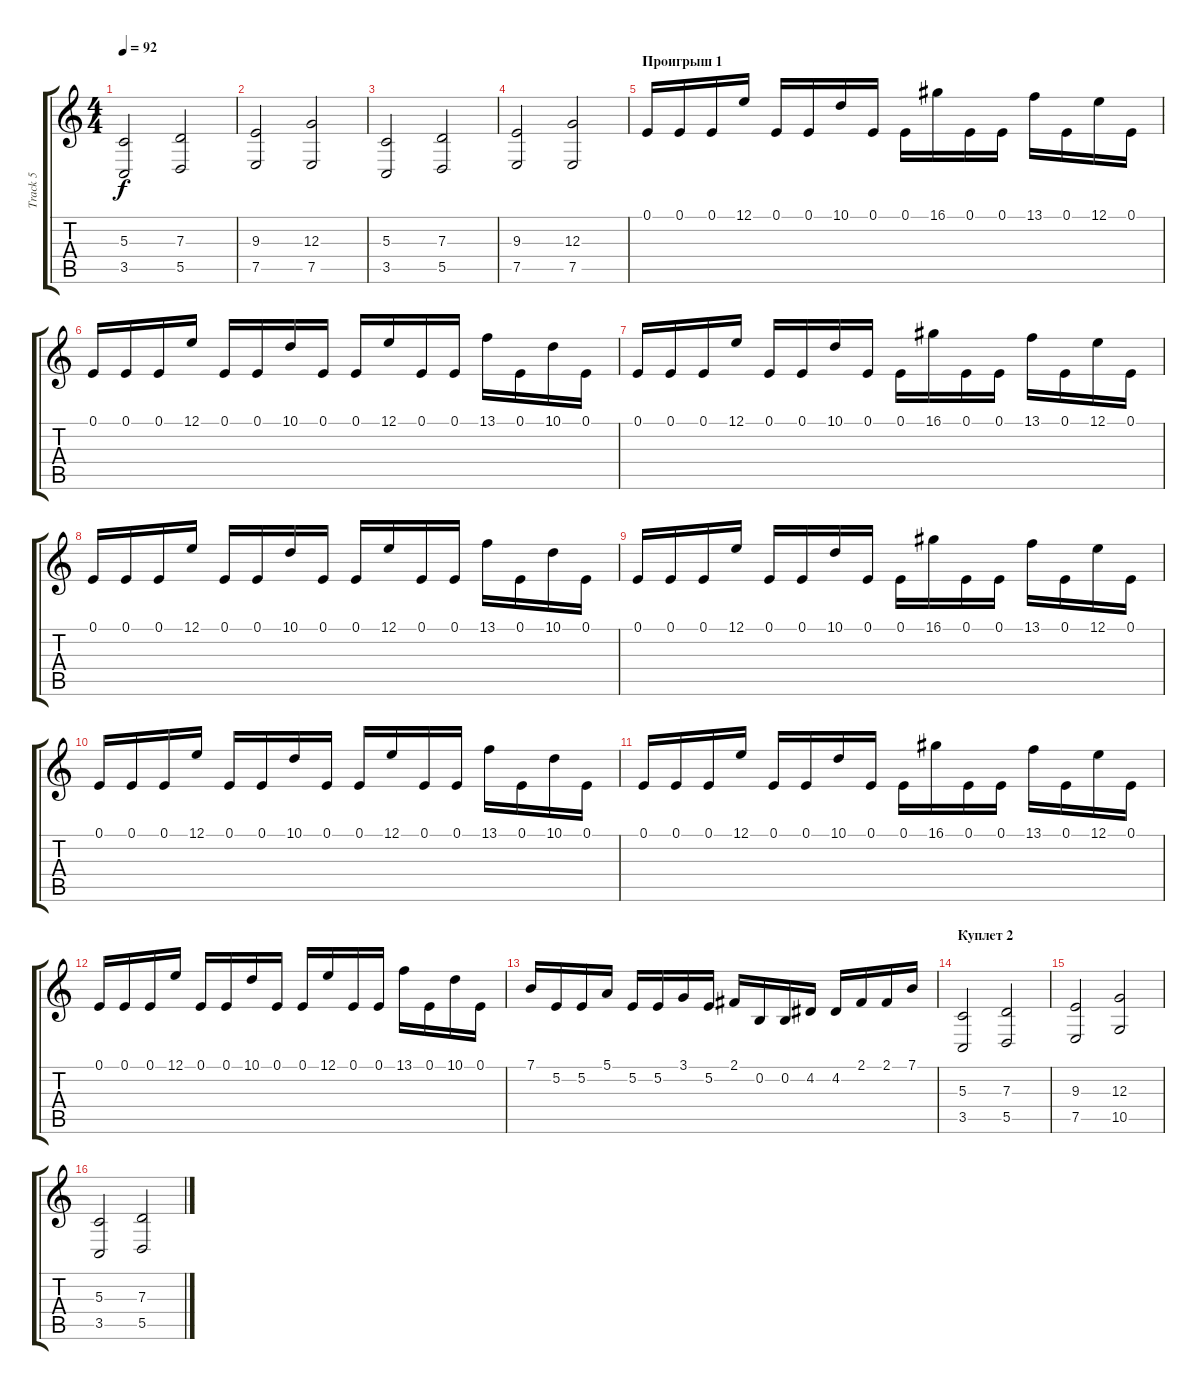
\track ("Track 5" "Track 5") {instrument stringensemble1}
\staff {score tabs}
\tuning (E4 B3 G3 D3 A2 E2) {hide}
\ts (4 4)
\tempo 92
\clef g2
\ks c
(5.3 3.5).2{dy f} (7.3 5.5).2 |
(9.3 7.5).2 (12.3 7.5).2 |
(5.3 3.5).2 (7.3 5.5).2 |
(9.3 7.5).2 (12.3 7.5).2 |
\section ("" "Проигрыш 1")
0.1.16 0.1.16 0.1.16 12.1.16 0.1.16 0.1.16 10.1.16 0.1.16 0.1.16 16.1.16 0.1.16 0.1.16 13.1.16 0.1.16 12.1.16 0.1.16 |
0.1.16 0.1.16 0.1.16 12.1.16 0.1.16 0.1.16 10.1.16 0.1.16 0.1.16 12.1.16 0.1.16 0.1.16 13.1.16 0.1.16 10.1.16 0.1.16 |
0.1.16 0.1.16 0.1.16 12.1.16 0.1.16 0.1.16 10.1.16 0.1.16 0.1.16 16.1.16 0.1.16 0.1.16 13.1.16 0.1.16 12.1.16 0.1.16 |
0.1.16 0.1.16 0.1.16 12.1.16 0.1.16 0.1.16 10.1.16 0.1.16 0.1.16 12.1.16 0.1.16 0.1.16 13.1.16 0.1.16 10.1.16 0.1.16 |
0.1.16 0.1.16 0.1.16 12.1.16 0.1.16 0.1.16 10.1.16 0.1.16 0.1.16 16.1.16 0.1.16 0.1.16 13.1.16 0.1.16 12.1.16 0.1.16 |
0.1.16 0.1.16 0.1.16 12.1.16 0.1.16 0.1.16 10.1.16 0.1.16 0.1.16 12.1.16 0.1.16 0.1.16 13.1.16 0.1.16 10.1.16 0.1.16 |
0.1.16 0.1.16 0.1.16 12.1.16 0.1.16 0.1.16 10.1.16 0.1.16 0.1.16 16.1.16 0.1.16 0.1.16 13.1.16 0.1.16 12.1.16 0.1.16 |
0.1.16 0.1.16 0.1.16 12.1.16 0.1.16 0.1.16 10.1.16 0.1.16 0.1.16 12.1.16 0.1.16 0.1.16 13.1.16 0.1.16 10.1.16 0.1.16 |
7.1.16 5.2.16 5.2.16 5.1.16 5.2.16 5.2.16 3.1.16 5.2.16 2.1.16 0.2.16 0.2.16 4.2.16 4.2.16 2.1.16 2.1.16 7.1.16 |
\section ("" "Куплет 2")
(5.3 3.5).2 (7.3 5.5).2 |
(9.3 7.5).2 (12.3 10.5).2 |
(5.3 3.5).2 (7.3 5.5).2
